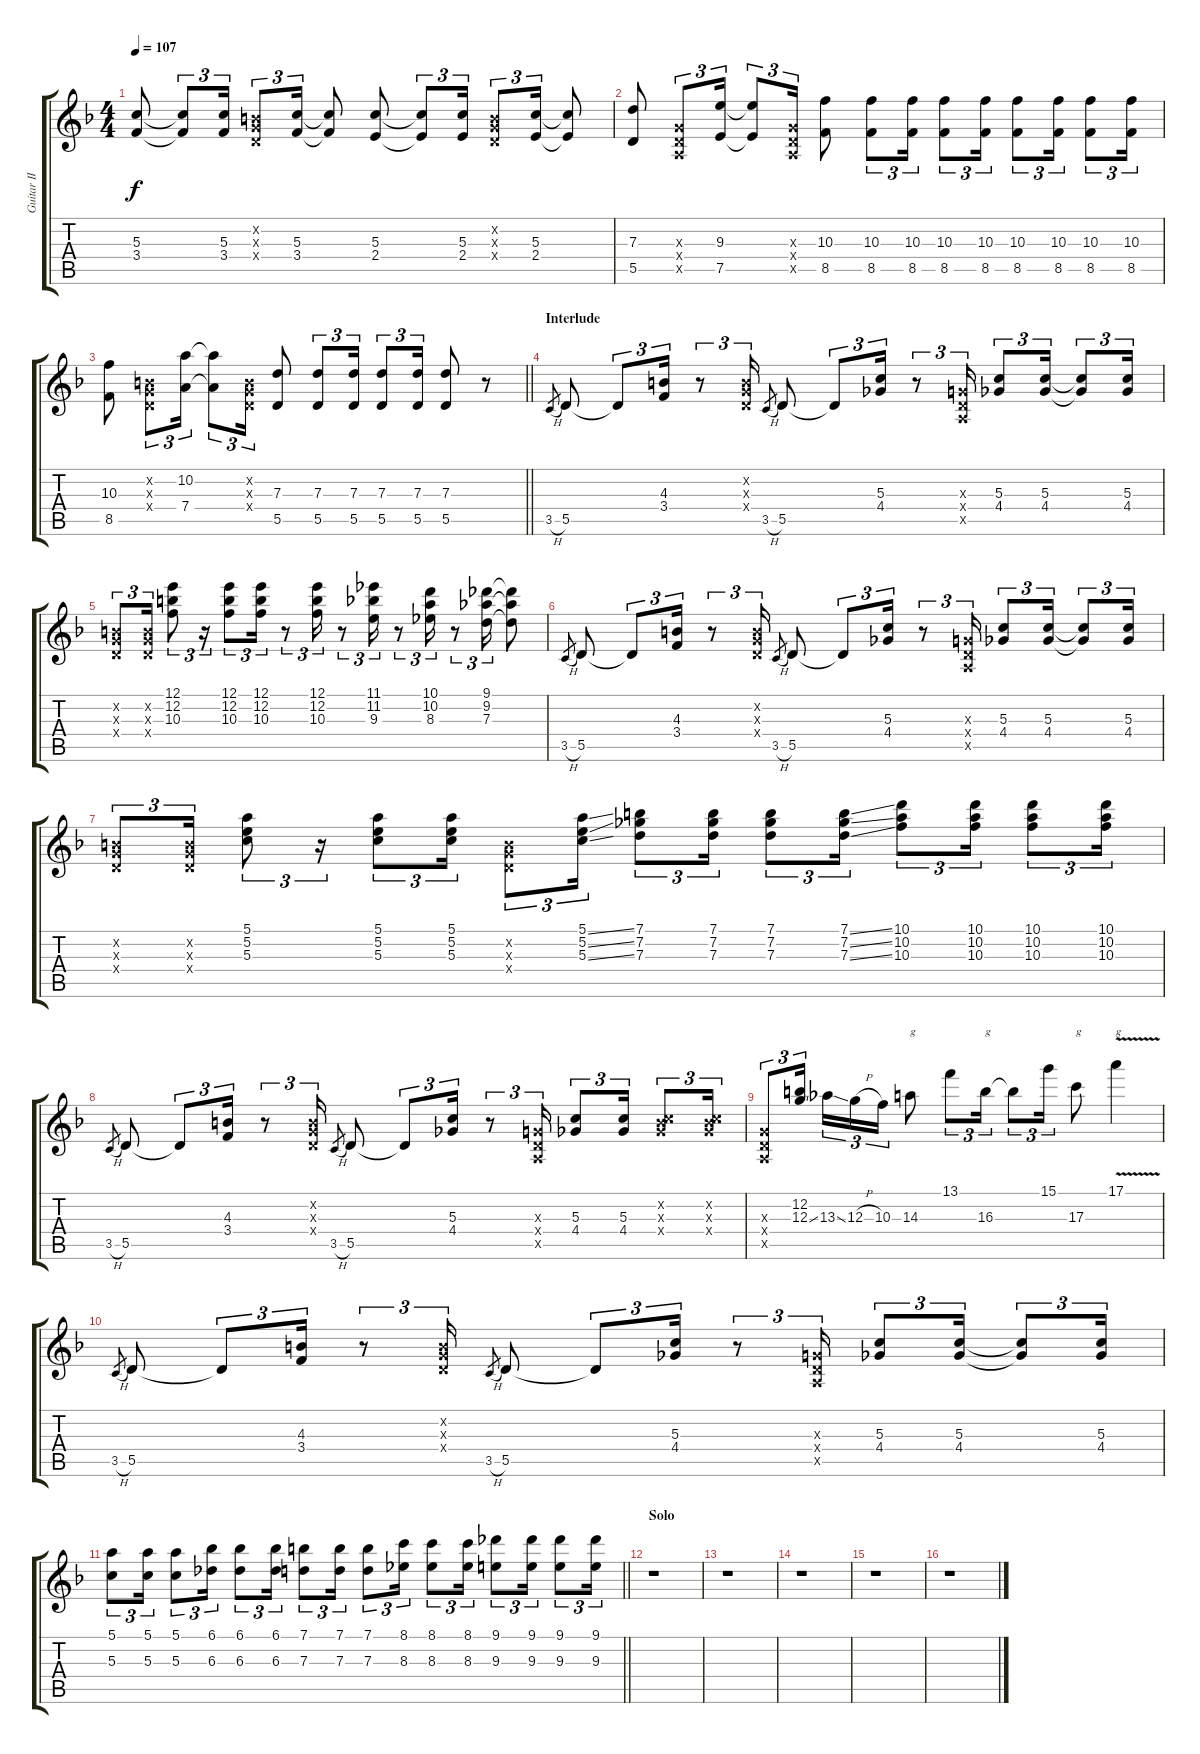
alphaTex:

\track ("Guitar II (sounding)" "Guitar II ") {instrument distortionguitar}
\staff {score tabs}
\tuning (E4 B3 G3 D3 A2 E2) {hide}
\ts (4 4)
\tempo 107
\clef g2
\ks dminor
(5.3 3.4).8{dy f} (5.3{t} 3.4{t}).8{tu (3 2)} (5.3 3.4).16{tu (3 2)} (0.2{x} 0.3{x} 0.4{x}).8{tu (3 2)} (5.3 3.4).16{tu (3 2)} (5.3{t} 3.4{t}).8 (5.3 2.4).8 (5.3{t} 2.4{t}).8{tu (3 2)} (5.3 2.4).16{tu (3 2)} (0.2{x} 0.3{x} 0.4{x}).8{tu (3 2)} (5.3 2.4).16{tu (3 2)} (5.3{t} 2.4{t}).8 |
(7.3 5.5).8 (0.3{x} 0.4{x} 0.5{x}).8{tu (3 2)} (9.3 7.5).16{tu (3 2)} (9.3{t} 7.5{t}).8{tu (3 2)} (0.3{x} 0.4{x} 0.5{x}).16{tu (3 2)} (10.3 8.5).8 (10.3 8.5).8{tu (3 2)} (10.3 8.5).16{tu (3 2)} (10.3 8.5).8{tu (3 2)} (10.3 8.5).16{tu (3 2)} (10.3 8.5).8{tu (3 2)} (10.3 8.5).16{tu (3 2)} (10.3 8.5).8{tu (3 2)} (10.3 8.5).16{tu (3 2)} |
\barLineRight lightlight
(10.3 8.5).8 (0.2{x} 0.3{x} 0.4{x}).8{tu (3 2)} (10.2 7.4).16{tu (3 2)} (10.2{t} 7.4{t}).8{tu (3 2)} (0.2{x} 0.3{x} 0.4{x}).16{tu (3 2)} (7.3 5.5).8 (7.3 5.5).8{tu (3 2)} (7.3 5.5).16{tu (3 2)} (7.3 5.5).8{tu (3 2)} (7.3 5.5).16{tu (3 2)} (7.3 5.5).8 r.8 |
\section ("" "Interlude")
3.5{h}.8{gr} 5.5.8 5.5{t}.8{tu (3 2)} (4.3 3.4).16{tu (3 2)} r.8{tu (3 2)} (0.2{x} 0.3{x} 0.4{x}).16{tu (3 2)} 3.5{h}.8{gr} 5.5.8 5.5{t}.8{tu (3 2)} (5.3 4.4).16{tu (3 2)} r.8{tu (3 2)} (0.3{x} 0.4{x} 0.5{x}).16{tu (3 2)} (5.3 4.4).8{tu (3 2)} (5.3 4.4).16{tu (3 2)} (5.3{t} 4.4{t}).8{tu (3 2)} (5.3 4.4).16{tu (3 2)} |
(0.2{x} 0.3{x} 0.4{x}).8{tu (3 2)} (0.2{x} 0.3{x} 0.4{x}).16{tu (3 2)} (12.1 12.2 10.3).8{tu (3 2)} r.16{tu (3 2)} (12.1 12.2 10.3).8{tu (3 2)} (12.1 12.2 10.3).16{tu (3 2)} r.8{tu (3 2)} (12.1 12.2 10.3).16{tu (3 2)} r.8{tu (3 2)} (11.1 11.2 9.3).16{tu (3 2)} r.8{tu (3 2)} (10.1 10.2 8.3).16{tu (3 2)} r.8{tu (3 2)} (9.1 9.2 7.3).16{tu (3 2)} (9.1{t} 9.2{t} 7.3{t}).8 |
3.5{h}.8{gr} 5.5.8 5.5{t}.8{tu (3 2)} (4.3 3.4).16{tu (3 2)} r.8{tu (3 2)} (0.2{x} 0.3{x} 0.4{x}).16{tu (3 2)} 3.5{h}.8{gr} 5.5.8 5.5{t}.8{tu (3 2)} (5.3 4.4).16{tu (3 2)} r.8{tu (3 2)} (0.3{x} 0.4{x} 0.5{x}).16{tu (3 2)} (5.3 4.4).8{tu (3 2)} (5.3 4.4).16{tu (3 2)} (5.3{t} 4.4{t}).8{tu (3 2)} (5.3 4.4).16{tu (3 2)} |
(0.2{x} 0.3{x} 0.4{x}).8{tu (3 2)} (0.2{x} 0.3{x} 0.4{x}).16{tu (3 2)} (5.1 5.2 5.3).8{tu (3 2)} r.16{tu (3 2)} (5.1 5.2 5.3).8{tu (3 2)} (5.1 5.2 5.3).16{tu (3 2)} (0.2{x} 0.3{x} 0.4{x}).8{tu (3 2)} (5.1{ss} 5.2{ss} 5.3{ss}).16{tu (3 2)} (7.1 7.2 7.3).8{tu (3 2)} (7.1 7.2 7.3).16{tu (3 2)} (7.1 7.2 7.3).8{tu (3 2)} (7.1{ss} 7.2{ss} 7.3{ss}).16{tu (3 2)} (10.1 10.2 10.3).8{tu (3 2)} (10.1 10.2 10.3).16{tu (3 2)} (10.1 10.2 10.3).8{tu (3 2)} (10.1 10.2 10.3).16{tu (3 2)} |
3.5{h}.8{gr} 5.5.8 5.5{t}.8{tu (3 2)} (4.3 3.4).16{tu (3 2)} r.8{tu (3 2)} (0.2{x} 0.3{x} 0.4{x}).16{tu (3 2)} 3.5{h}.8{gr} 5.5.8 5.5{t}.8{tu (3 2)} (5.3 4.4).16{tu (3 2)} r.8{tu (3 2)} (0.3{x} 0.4{x} 0.5{x}).16{tu (3 2)} (5.3 4.4).8{tu (3 2)} (5.3 4.4).16{tu (3 2)} (0.2{x} 5.3{x} 4.4{x}).8{tu (3 2)} (0.2{x} 5.3{x} 4.4{x}).16{tu (3 2)} |
(0.3{x} 0.4{x} 0.5{x}).8{tu (3 2)} (12.2 12.3{ss}).16{tu (3 2)} 13.3{ss}.16{tu (3 2)} 12.3{h}.16{tu (3 2)} 10.3.16{tu (3 2)} 14.3.8{txt "g"} 13.1.8{tu (3 2)} 16.3.16{tu (3 2) txt "g"} 16.3{t}.8{tu (3 2)} 15.1.16{tu (3 2)} 17.3.8{txt "g"} 17.1{v}.4{txt "g"} |
3.5{h}.8{gr} 5.5.8 5.5{t}.8{tu (3 2)} (4.3 3.4).16{tu (3 2)} r.8{tu (3 2)} (0.2{x} 0.3{x} 0.4{x}).16{tu (3 2)} 3.5{h}.8{gr} 5.5.8 5.5{t}.8{tu (3 2)} (5.3 4.4).16{tu (3 2)} r.8{tu (3 2)} (0.3{x} 0.4{x} 0.5{x}).16{tu (3 2)} (5.3 4.4).8{tu (3 2)} (5.3 4.4).16{tu (3 2)} (5.3{t} 4.4{t}).8{tu (3 2)} (5.3 4.4).16{tu (3 2)} |
\barLineRight lightlight
(5.1 5.3).8{tu (3 2)} (5.1 5.3).16{tu (3 2)} (5.1 5.3).8{tu (3 2)} (6.1 6.3).16{tu (3 2)} (6.1 6.3).8{tu (3 2)} (6.1 6.3).16{tu (3 2)} (7.1 7.3).8{tu (3 2)} (7.1 7.3).16{tu (3 2)} (7.1 7.3).8{tu (3 2)} (8.1 8.3).16{tu (3 2)} (8.1 8.3).8{tu (3 2)} (8.1 8.3).16{tu (3 2)} (9.1 9.3).8{tu (3 2)} (9.1 9.3).16{tu (3 2)} (9.1 9.3).8{tu (3 2)} (9.1 9.3).16{tu (3 2)} |
\section ("" "Solo")
r.1 |
r.1 |
r.1 |
r.1 |
r.1
